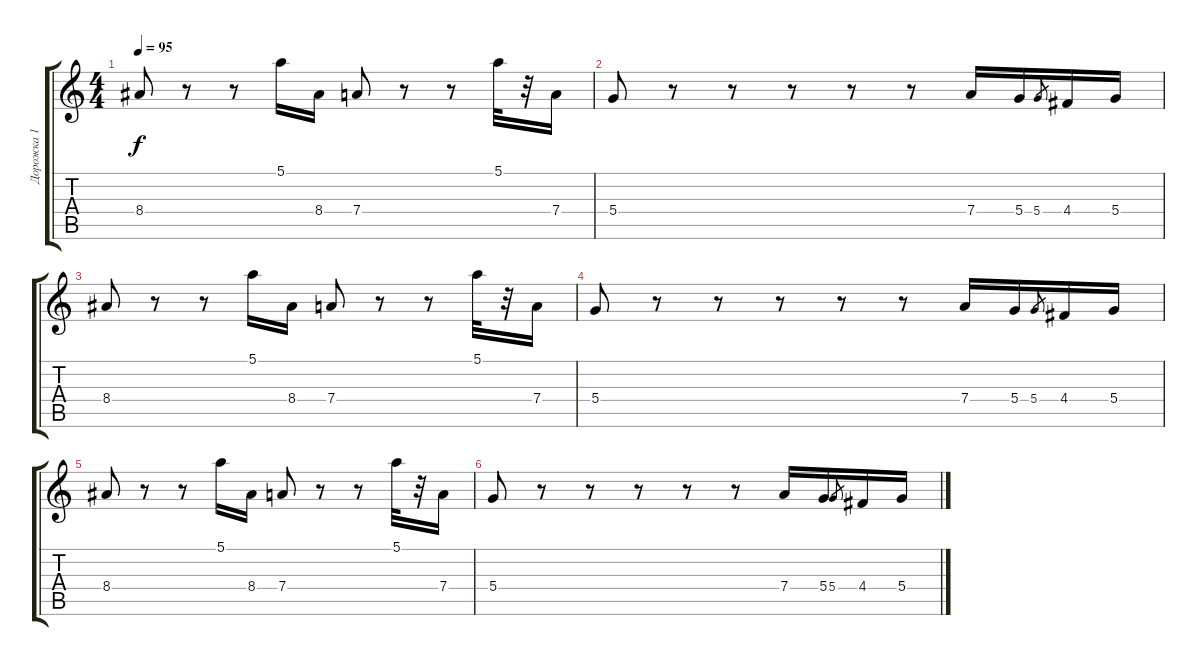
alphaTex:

\track ("Дорожка 1" "Дорожка 1") {instrument acousticguitarsteel}
\staff {score tabs}
\tuning (E4 B3 G3 D3 A2 E2) {hide}
\ts (4 4)
\tempo 95
\clef g2
\ks c
8.4.8{dy f} r.8 r.8 5.1.16 8.4.16 7.4.8 r.8 r.8 5.1.32 r.32 7.4.16 |
5.4.8 r.8 r.8 r.8 r.8 r.8 7.4.16 5.4.16 5.4.8{gr} 4.4.16 5.4.16 |
8.4.8 r.8 r.8 5.1.16 8.4.16 7.4.8 r.8 r.8 5.1.32 r.32 7.4.16 |
5.4.8 r.8 r.8 r.8 r.8 r.8 7.4.16 5.4.16 5.4.8{gr} 4.4.16 5.4.16 |
8.4.8 r.8 r.8 5.1.16 8.4.16 7.4.8 r.8 r.8 5.1.32 r.32 7.4.16 |
5.4.8 r.8 r.8 r.8 r.8 r.8 7.4.16 5.4.16 5.4.8{gr} 4.4.16 5.4.16
